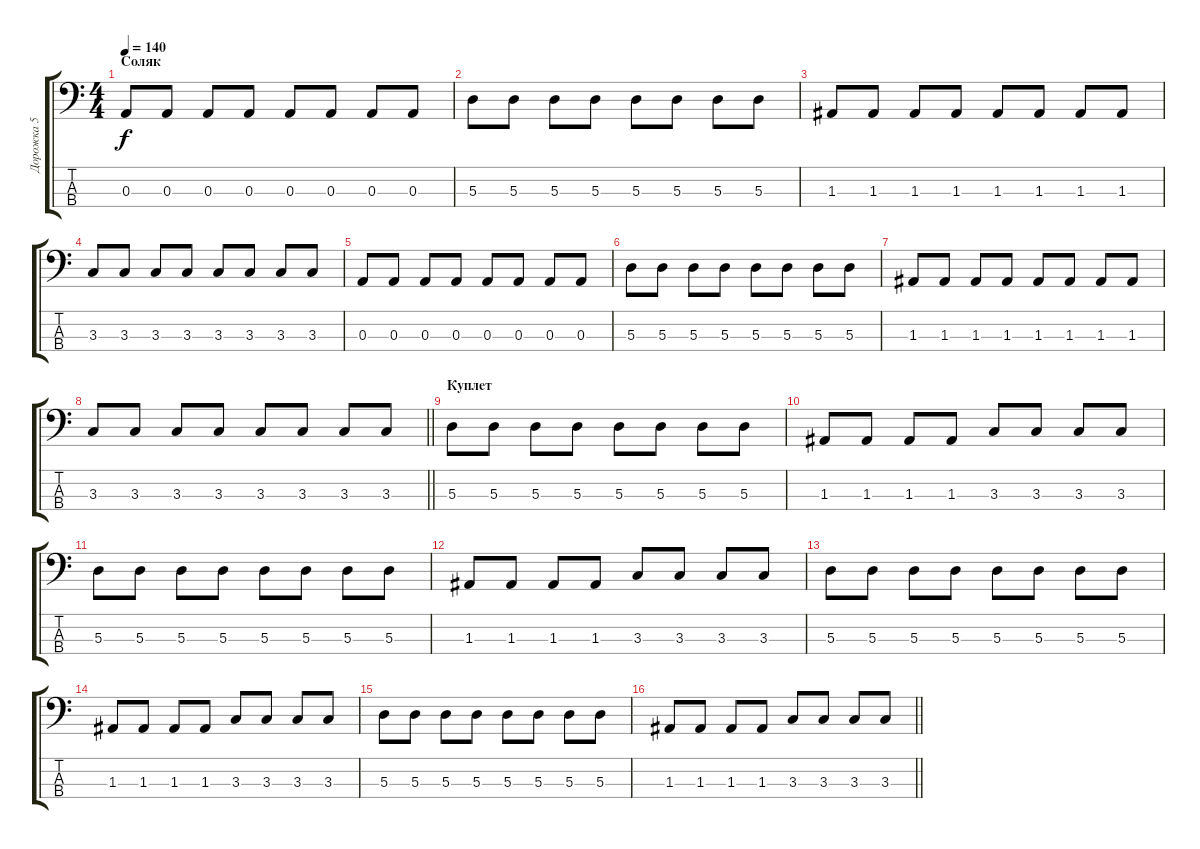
\track ("Дорожка 5" "Дорожка 5") {instrument synthbass2}
\staff {score tabs}
\tuning (G2 D2 A1 E1) {hide}
\ts (4 4)
\section ("" "Соляк")
\tempo 140
\clef f4
\ks c
0.3.8{dy f} 0.3.8 0.3.8 0.3.8 0.3.8 0.3.8 0.3.8 0.3.8 |
5.3.8 5.3.8 5.3.8 5.3.8 5.3.8 5.3.8 5.3.8 5.3.8 |
1.3.8 1.3.8 1.3.8 1.3.8 1.3.8 1.3.8 1.3.8 1.3.8 |
3.3.8 3.3.8 3.3.8 3.3.8 3.3.8 3.3.8 3.3.8 3.3.8 |
0.3.8 0.3.8 0.3.8 0.3.8 0.3.8 0.3.8 0.3.8 0.3.8 |
5.3.8 5.3.8 5.3.8 5.3.8 5.3.8 5.3.8 5.3.8 5.3.8 |
1.3.8 1.3.8 1.3.8 1.3.8 1.3.8 1.3.8 1.3.8 1.3.8 |
\barLineRight lightlight
3.3.8 3.3.8 3.3.8 3.3.8 3.3.8 3.3.8 3.3.8 3.3.8 |
\section ("" "Куплет")
5.3.8 5.3.8 5.3.8 5.3.8 5.3.8 5.3.8 5.3.8 5.3.8 |
1.3.8 1.3.8 1.3.8 1.3.8 3.3.8 3.3.8 3.3.8 3.3.8 |
5.3.8 5.3.8 5.3.8 5.3.8 5.3.8 5.3.8 5.3.8 5.3.8 |
1.3.8 1.3.8 1.3.8 1.3.8 3.3.8 3.3.8 3.3.8 3.3.8 |
5.3.8 5.3.8 5.3.8 5.3.8 5.3.8 5.3.8 5.3.8 5.3.8 |
1.3.8 1.3.8 1.3.8 1.3.8 3.3.8 3.3.8 3.3.8 3.3.8 |
5.3.8 5.3.8 5.3.8 5.3.8 5.3.8 5.3.8 5.3.8 5.3.8 |
\barLineRight lightlight
1.3.8 1.3.8 1.3.8 1.3.8 3.3.8 3.3.8 3.3.8 3.3.8
